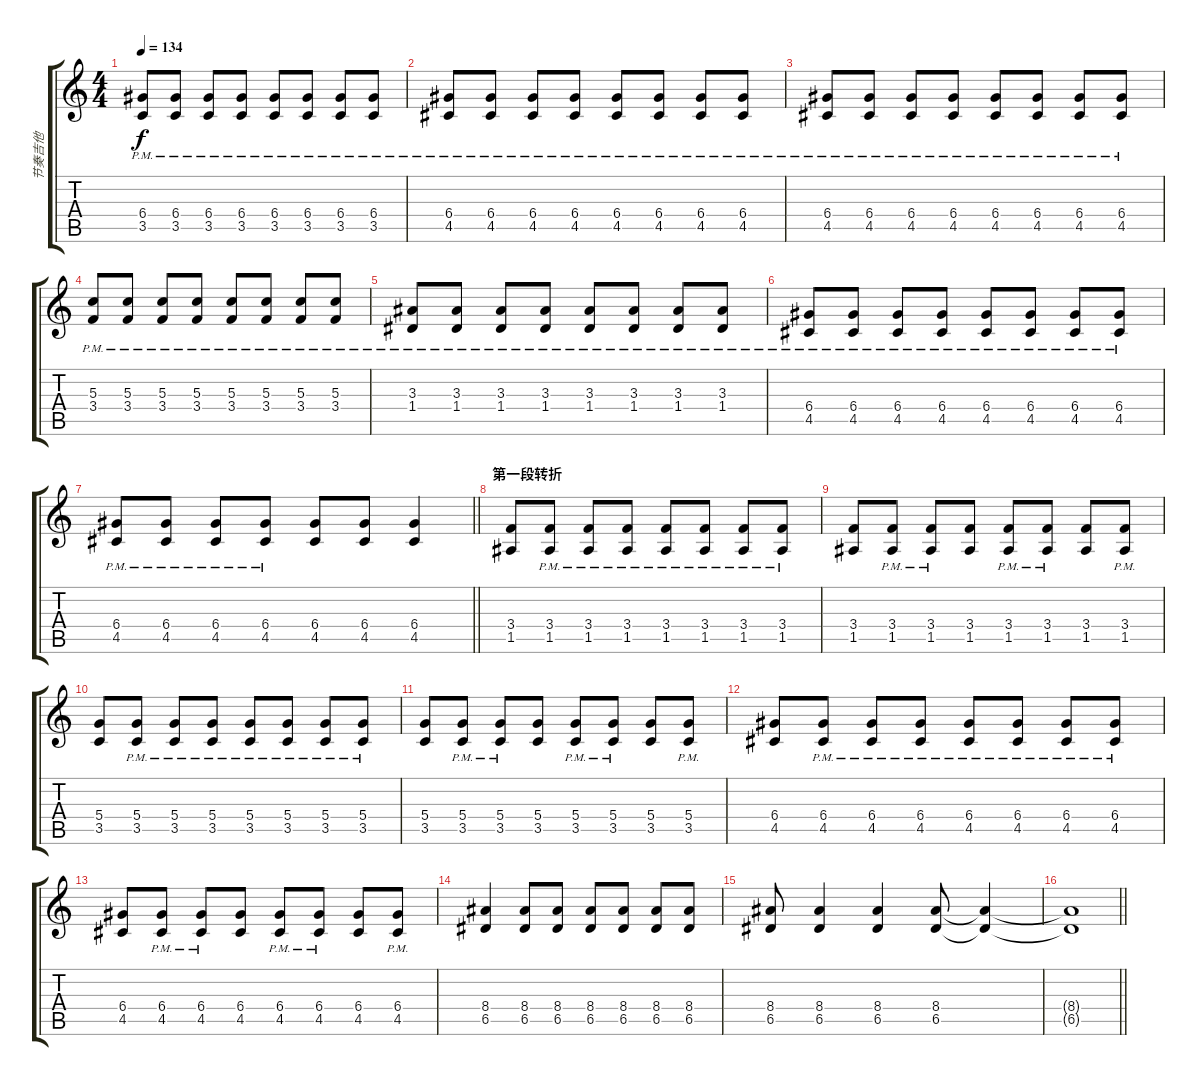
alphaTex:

\track ("节奏吉他" "节奏吉他") {instrument electricguitarmuted}
\staff {score tabs}
\tuning (E4 B3 G3 D3 A2 E2) {hide}
\ts (4 4)
\tempo 134
\clef g2
\ks c
(6.4{pm} 3.5{pm}).8{dy f} (6.4{pm} 3.5{pm}).8 (6.4{pm} 3.5{pm}).8 (6.4{pm} 3.5{pm}).8 (6.4{pm} 3.5{pm}).8 (6.4{pm} 3.5{pm}).8 (6.4{pm} 3.5{pm}).8 (6.4{pm} 3.5{pm}).8 |
(6.4{pm} 4.5{pm}).8 (6.4{pm} 4.5{pm}).8 (6.4{pm} 4.5{pm}).8 (6.4{pm} 4.5{pm}).8 (6.4{pm} 4.5{pm}).8 (6.4{pm} 4.5{pm}).8 (6.4{pm} 4.5{pm}).8 (6.4{pm} 4.5{pm}).8 |
(6.4{pm} 4.5{pm}).8 (6.4{pm} 4.5{pm}).8 (6.4{pm} 4.5{pm}).8 (6.4{pm} 4.5{pm}).8 (6.4{pm} 4.5{pm}).8 (6.4{pm} 4.5{pm}).8 (6.4{pm} 4.5{pm}).8 (6.4{pm} 4.5{pm}).8 |
(5.3{pm} 3.4{pm}).8 (5.3{pm} 3.4{pm}).8 (5.3{pm} 3.4{pm}).8 (5.3{pm} 3.4{pm}).8 (5.3{pm} 3.4{pm}).8 (5.3{pm} 3.4{pm}).8 (5.3{pm} 3.4{pm}).8 (5.3{pm} 3.4{pm}).8 |
(3.3{pm} 1.4{pm}).8 (3.3{pm} 1.4{pm}).8 (3.3{pm} 1.4{pm}).8 (3.3{pm} 1.4{pm}).8 (3.3{pm} 1.4{pm}).8 (3.3{pm} 1.4{pm}).8 (3.3{pm} 1.4{pm}).8 (3.3{pm} 1.4{pm}).8 |
(6.4{pm} 4.5{pm}).8 (6.4{pm} 4.5{pm}).8 (6.4{pm} 4.5{pm}).8 (6.4{pm} 4.5{pm}).8 (6.4{pm} 4.5{pm}).8 (6.4{pm} 4.5{pm}).8 (6.4{pm} 4.5{pm}).8 (6.4{pm} 4.5{pm}).8 |
\barLineRight lightlight
(6.4{pm} 4.5{pm}).8 (6.4{pm} 4.5{pm}).8 (6.4{pm} 4.5{pm}).8 (6.4{pm} 4.5{pm}).8 (6.4 4.5).8 (6.4 4.5).8 (6.4 4.5).4 |
\section ("" "第一段转折")
(3.4 1.5).8 (3.4{pm} 1.5{pm}).8 (3.4{pm} 1.5{pm}).8 (3.4{pm} 1.5{pm}).8 (3.4{pm} 1.5{pm}).8 (3.4{pm} 1.5{pm}).8 (3.4{pm} 1.5{pm}).8 (3.4{pm} 1.5{pm}).8 |
(3.4 1.5).8 (3.4{pm} 1.5{pm}).8 (3.4{pm} 1.5{pm}).8 (3.4 1.5).8 (3.4{pm} 1.5{pm}).8 (3.4{pm} 1.5{pm}).8 (3.4 1.5).8 (3.4{pm} 1.5{pm}).8 |
(5.4 3.5).8 (5.4{pm} 3.5{pm}).8 (5.4{pm} 3.5{pm}).8 (5.4{pm} 3.5{pm}).8 (5.4{pm} 3.5{pm}).8 (5.4{pm} 3.5{pm}).8 (5.4{pm} 3.5{pm}).8 (5.4{pm} 3.5{pm}).8 |
(5.4 3.5).8 (5.4{pm} 3.5{pm}).8 (5.4{pm} 3.5{pm}).8 (5.4 3.5).8 (5.4{pm} 3.5{pm}).8 (5.4{pm} 3.5{pm}).8 (5.4 3.5).8 (5.4{pm} 3.5{pm}).8 |
(6.4 4.5).8 (6.4{pm} 4.5{pm}).8 (6.4{pm} 4.5{pm}).8 (6.4{pm} 4.5{pm}).8 (6.4{pm} 4.5{pm}).8 (6.4{pm} 4.5{pm}).8 (6.4{pm} 4.5{pm}).8 (6.4{pm} 4.5{pm}).8 |
(6.4 4.5).8 (6.4{pm} 4.5{pm}).8 (6.4{pm} 4.5{pm}).8 (6.4 4.5).8 (6.4{pm} 4.5{pm}).8 (6.4{pm} 4.5{pm}).8 (6.4 4.5).8 (6.4{pm} 4.5{pm}).8 |
(8.4 6.5).4 (8.4 6.5).8 (8.4 6.5).8 (8.4 6.5).8 (8.4 6.5).8 (8.4 6.5).8 (8.4 6.5).8 |
(8.4 6.5).8 (8.4 6.5).4 (8.4 6.5).4 (8.4 6.5).8 (8.4{t} 6.5{t}).4 |
\barLineRight lightlight
(8.4{t} 6.5{t}).1
